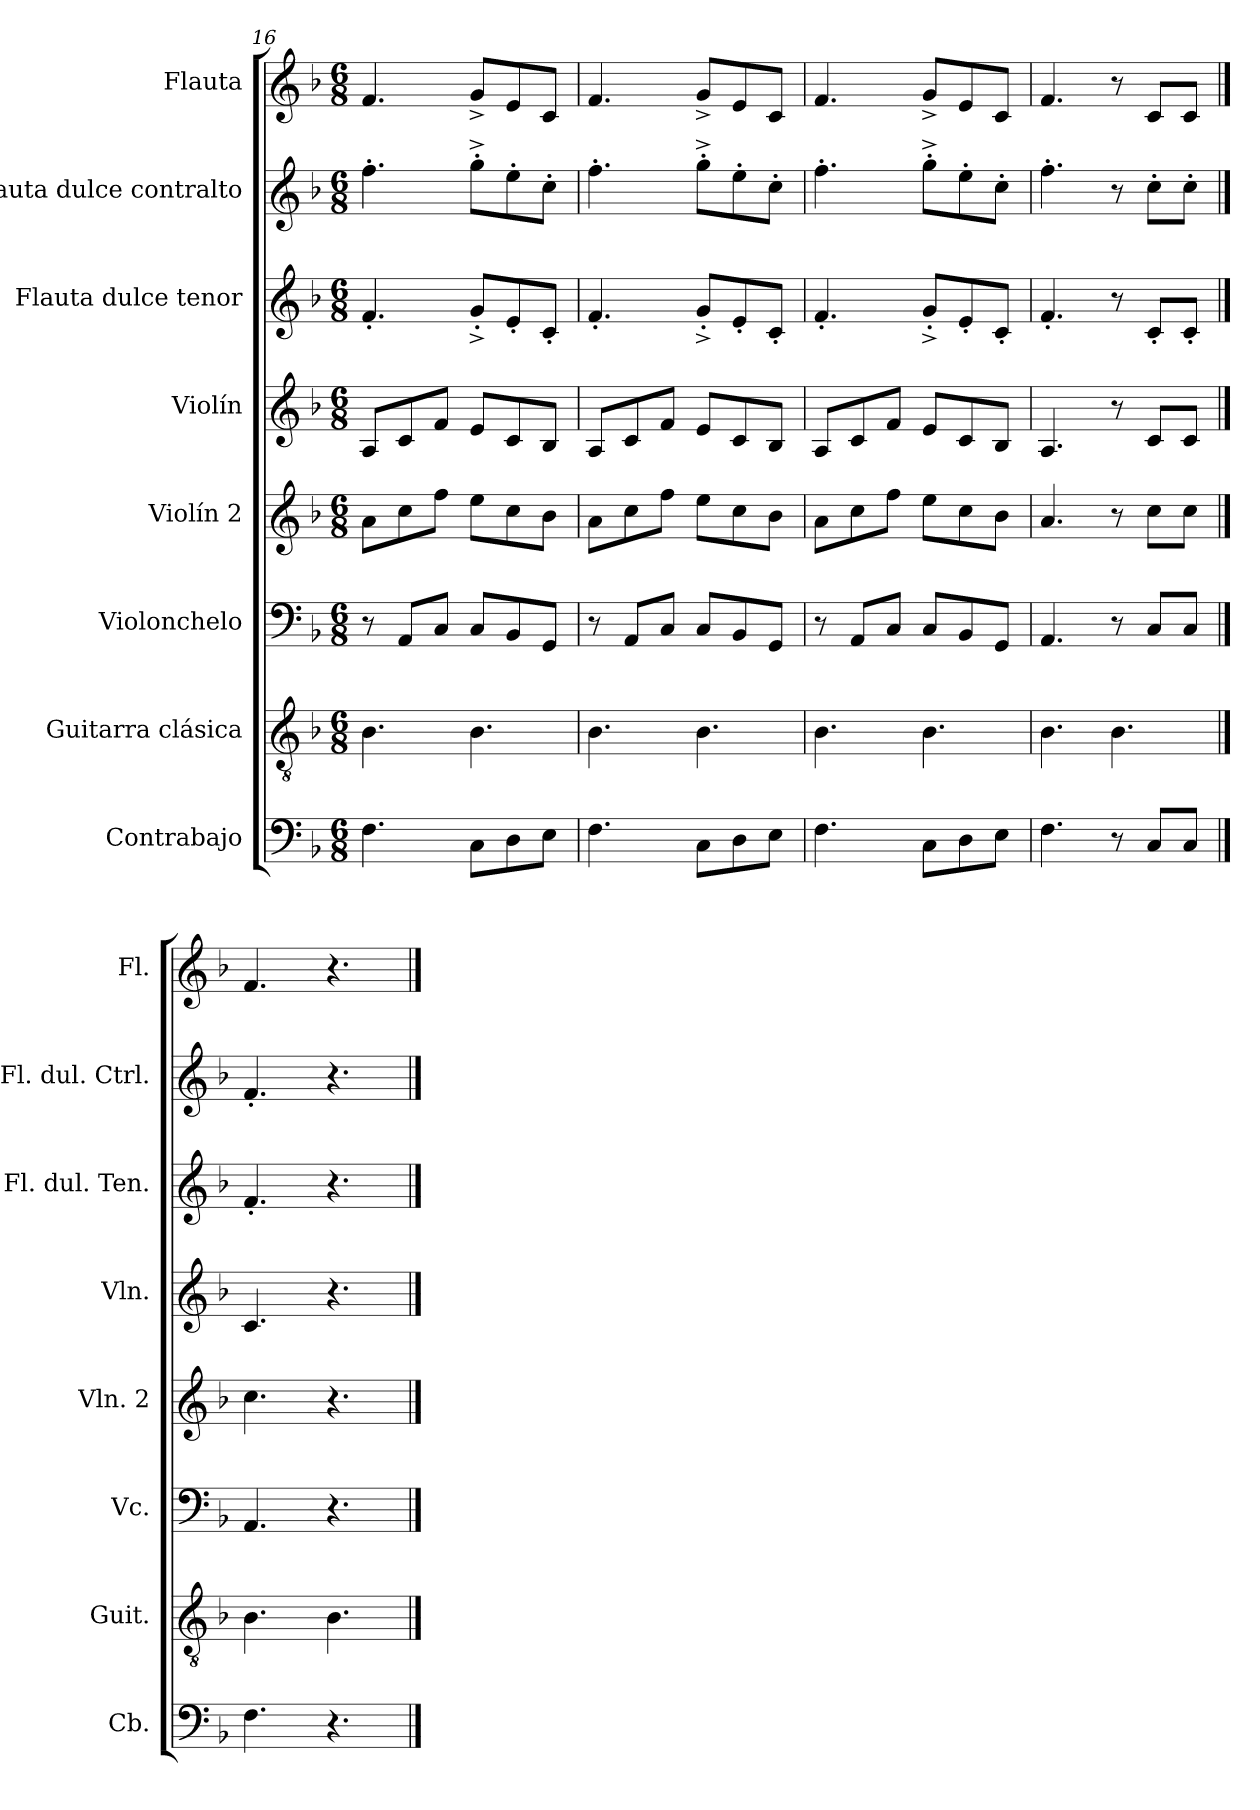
**kern	**kern	**kern	**kern	**kern	**kern	**kern	**kern
*part8	*part7	*part6	*part5	*part4	*part3	*part2	*part1
*staff8	*staff7	*staff6	*staff5	*staff4	*staff3	*staff2	*staff1
*I"Contrabajo	*I"Guitarra clásica	*I"Violonchelo	*I"Violín 2	*I"Violín	*I"Flauta dulce tenor	*I"Flauta dulce contralto	*I"Flauta
*I'Cb.	*I'Guit.	*I'Vc.	*I'Vln. 2	*I'Vln.	*I'Fl. dul. Ten.	*I'Fl. dul. Ctrl.	*I'Fl.
*clefF4	*clefGv2	*clefF4	*clefG2	*clefG2	*clefG2	*clefG2	*clefG2
*ITrd7c12	*	*	*	*	*	*	*
*k[b-]	*k[b-]	*k[b-]	*k[b-]	*k[b-]	*k[b-]	*k[b-]	*k[b-]
*M6/8	*M6/8	*M6/8	*M6/8	*M6/8	*M6/8	*M6/8	*M6/8
=16	=16	=16	=16	=16	=16	=16	=16
4.FF\	4.B-	8r	8a\L	8A/L	4.f'/	4.ff'\	4.f/
.	.	8AA/L	8cc\	8c/	.	.	.
.	.	8C/J	8ff\J	8f/J	.	.	.
8CC\L	4.B-	8C/L	8ee\L	8e/L	8g'^/L	8gg'^\L	8g^/L
8DD\	.	8BB-/	8cc\	8c/	8e'/	8ee'\	8e/
8EE\J	.	8GG/J	8b-\J	8B-/J	8c'/J	8cc'\J	8c/J
=17	=17	=17	=17	=17	=17	=17	=17
4.FF\	4.B-	8r	8a\L	8A/L	4.f'/	4.ff'\	4.f/
.	.	8AA/L	8cc\	8c/	.	.	.
.	.	8C/J	8ff\J	8f/J	.	.	.
8CC\L	4.B-	8C/L	8ee\L	8e/L	8g'^/L	8gg'^\L	8g^/L
8DD\	.	8BB-/	8cc\	8c/	8e'/	8ee'\	8e/
8EE\J	.	8GG/J	8b-\J	8B-/J	8c'/J	8cc'\J	8c/J
!!LO:LB:g=z
=18	=18	=18	=18	=18	=18	=18	=18
4.FF\	4.B-	8r	8a\L	8A/L	4.f'/	4.ff'\	4.f/
.	.	8AA/L	8cc\	8c/	.	.	.
.	.	8C/J	8ff\J	8f/J	.	.	.
8CC\L	4.B-	8C/L	8ee\L	8e/L	8g'^/L	8gg'^\L	8g^/L
8DD\	.	8BB-/	8cc\	8c/	8e'/	8ee'\	8e/
8EE\J	.	8GG/J	8b-\J	8B-/J	8c'/J	8cc'\J	8c/J
=19	=19	=19	=19	=19	=19	=19	=19
4.FF\	4.B-	4.AA/	4.a/	4.A/	4.f'/	4.ff'\	4.f/
8r	4.B-	8r	8r	8r	8r	8r	8r
8CC/L	.	8C/L	8cc\L	8c/L	8c'/L	8cc'\L	8c/L
8CC/J	.	8C/J	8cc\J	8c/J	8c'/J	8cc'\J	8c/J
==20	==20	==20	==20	==20	==20	==20	==20
4.FF\	4.B-	4.AA/	4.cc\	4.c/	4.f'/	4.f'/	4.f/
4.r	4.B-	4.r	4.r	4.r	4.r	4.r	4.r
==	==	==	==	==	==	==	==
*-	*-	*-	*-	*-	*-	*-	*-
